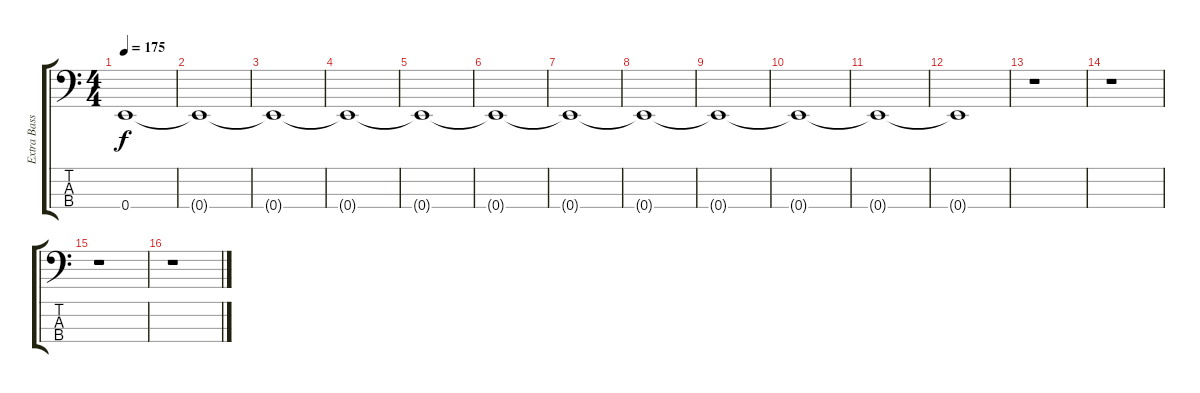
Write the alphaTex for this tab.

\track ("Extra Bass" "Extra Bass") {instrument electricbassfinger}
\staff {score tabs}
\tuning (G2 D2 A1 E1) {hide}
\ts (4 4)
\tempo 175
\clef f4
\ks c
0.4{t}.1{dy f} |
0.4{t}.1 |
0.4{t}.1 |
0.4{t}.1 |
0.4{t}.1 |
0.4{t}.1 |
0.4{t}.1 |
0.4{t}.1 |
0.4{t}.1 |
0.4{t}.1 |
0.4{t}.1 |
0.4{t}.1 |
r.1 |
r.1 |
r.1 |
r.1
